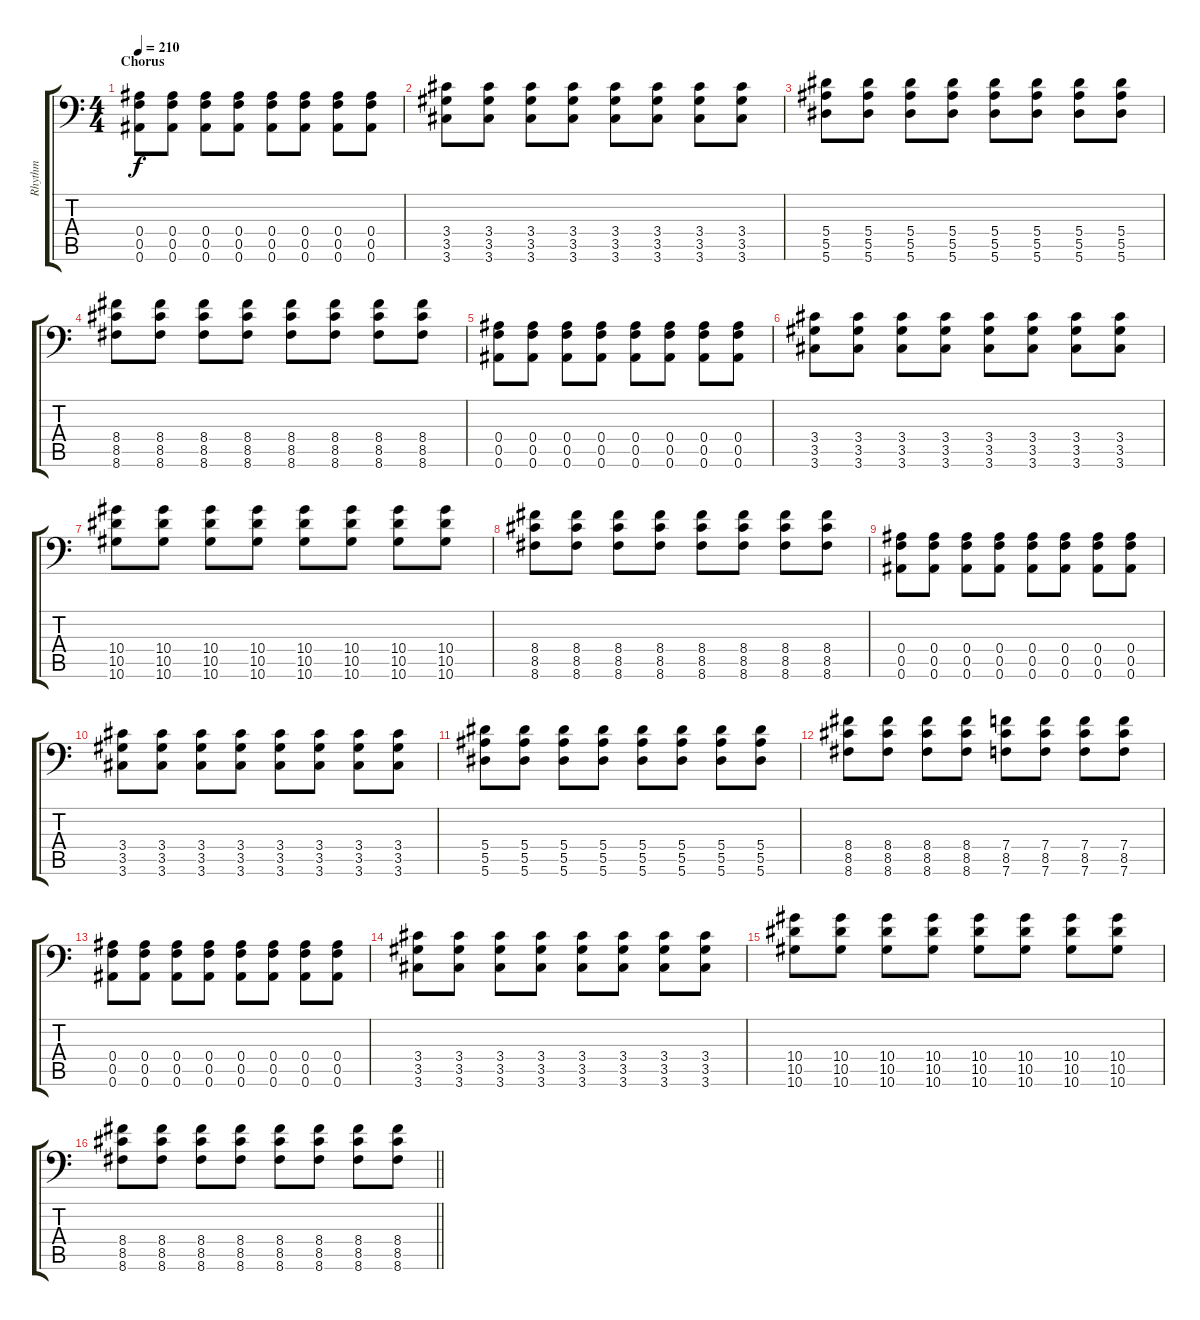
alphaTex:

\track ("Rhythm" "Rhythm") {instrument overdrivenguitar}
\staff {score tabs}
\tuning (C4 G3 Eb3 Bb2 F2 Bb1) {hide}
\ts (4 4)
\section ("" "Chorus")
\tempo 210
\clef f4
\ks c
(0.4 0.5 0.6).8{dy f balance 8} (0.4 0.5 0.6).8 (0.4 0.5 0.6).8 (0.4 0.5 0.6).8 (0.4 0.5 0.6).8 (0.4 0.5 0.6).8 (0.4 0.5 0.6).8 (0.4 0.5 0.6).8 |
(3.4 3.5 3.6).8 (3.4 3.5 3.6).8 (3.4 3.5 3.6).8 (3.4 3.5 3.6).8 (3.4 3.5 3.6).8 (3.4 3.5 3.6).8 (3.4 3.5 3.6).8 (3.4 3.5 3.6).8 |
(5.4 5.5 5.6).8 (5.4 5.5 5.6).8 (5.4 5.5 5.6).8 (5.4 5.5 5.6).8 (5.4 5.5 5.6).8 (5.4 5.5 5.6).8 (5.4 5.5 5.6).8 (5.4 5.5 5.6).8 |
(8.4 8.5 8.6).8 (8.4 8.5 8.6).8 (8.4 8.5 8.6).8 (8.4 8.5 8.6).8 (8.4 8.5 8.6).8 (8.4 8.5 8.6).8 (8.4 8.5 8.6).8 (8.4 8.5 8.6).8 |
(0.4 0.5 0.6).8 (0.4 0.5 0.6).8 (0.4 0.5 0.6).8 (0.4 0.5 0.6).8 (0.4 0.5 0.6).8 (0.4 0.5 0.6).8 (0.4 0.5 0.6).8 (0.4 0.5 0.6).8 |
(3.4 3.5 3.6).8 (3.4 3.5 3.6).8 (3.4 3.5 3.6).8 (3.4 3.5 3.6).8 (3.4 3.5 3.6).8 (3.4 3.5 3.6).8 (3.4 3.5 3.6).8 (3.4 3.5 3.6).8 |
(10.4 10.5 10.6).8 (10.4 10.5 10.6).8 (10.4 10.5 10.6).8 (10.4 10.5 10.6).8 (10.4 10.5 10.6).8 (10.4 10.5 10.6).8 (10.4 10.5 10.6).8 (10.4 10.5 10.6).8 |
(8.4 8.5 8.6).8 (8.4 8.5 8.6).8 (8.4 8.5 8.6).8 (8.4 8.5 8.6).8 (8.4 8.5 8.6).8 (8.4 8.5 8.6).8 (8.4 8.5 8.6).8 (8.4 8.5 8.6).8 |
(0.4 0.5 0.6).8 (0.4 0.5 0.6).8 (0.4 0.5 0.6).8 (0.4 0.5 0.6).8 (0.4 0.5 0.6).8 (0.4 0.5 0.6).8 (0.4 0.5 0.6).8 (0.4 0.5 0.6).8 |
(3.4 3.5 3.6).8 (3.4 3.5 3.6).8 (3.4 3.5 3.6).8 (3.4 3.5 3.6).8 (3.4 3.5 3.6).8 (3.4 3.5 3.6).8 (3.4 3.5 3.6).8 (3.4 3.5 3.6).8 |
(5.4 5.5 5.6).8 (5.4 5.5 5.6).8 (5.4 5.5 5.6).8 (5.4 5.5 5.6).8 (5.4 5.5 5.6).8 (5.4 5.5 5.6).8 (5.4 5.5 5.6).8 (5.4 5.5 5.6).8 |
(8.4 8.5 8.6).8 (8.4 8.5 8.6).8 (8.4 8.5 8.6).8 (8.4 8.5 8.6).8 (7.4 8.5 7.6).8 (7.4 8.5 7.6).8 (7.4 8.5 7.6).8 (7.4 8.5 7.6).8 |
(0.4 0.5 0.6).8 (0.4 0.5 0.6).8 (0.4 0.5 0.6).8 (0.4 0.5 0.6).8 (0.4 0.5 0.6).8 (0.4 0.5 0.6).8 (0.4 0.5 0.6).8 (0.4 0.5 0.6).8 |
(3.4 3.5 3.6).8 (3.4 3.5 3.6).8 (3.4 3.5 3.6).8 (3.4 3.5 3.6).8 (3.4 3.5 3.6).8 (3.4 3.5 3.6).8 (3.4 3.5 3.6).8 (3.4 3.5 3.6).8 |
(10.4 10.5 10.6).8 (10.4 10.5 10.6).8 (10.4 10.5 10.6).8 (10.4 10.5 10.6).8 (10.4 10.5 10.6).8 (10.4 10.5 10.6).8 (10.4 10.5 10.6).8 (10.4 10.5 10.6).8 |
\barLineRight lightlight
(8.4 8.5 8.6).8 (8.4 8.5 8.6).8 (8.4 8.5 8.6).8 (8.4 8.5 8.6).8 (8.4 8.5 8.6).8 (8.4 8.5 8.6).8 (8.4 8.5 8.6).8 (8.4 8.5 8.6).8
